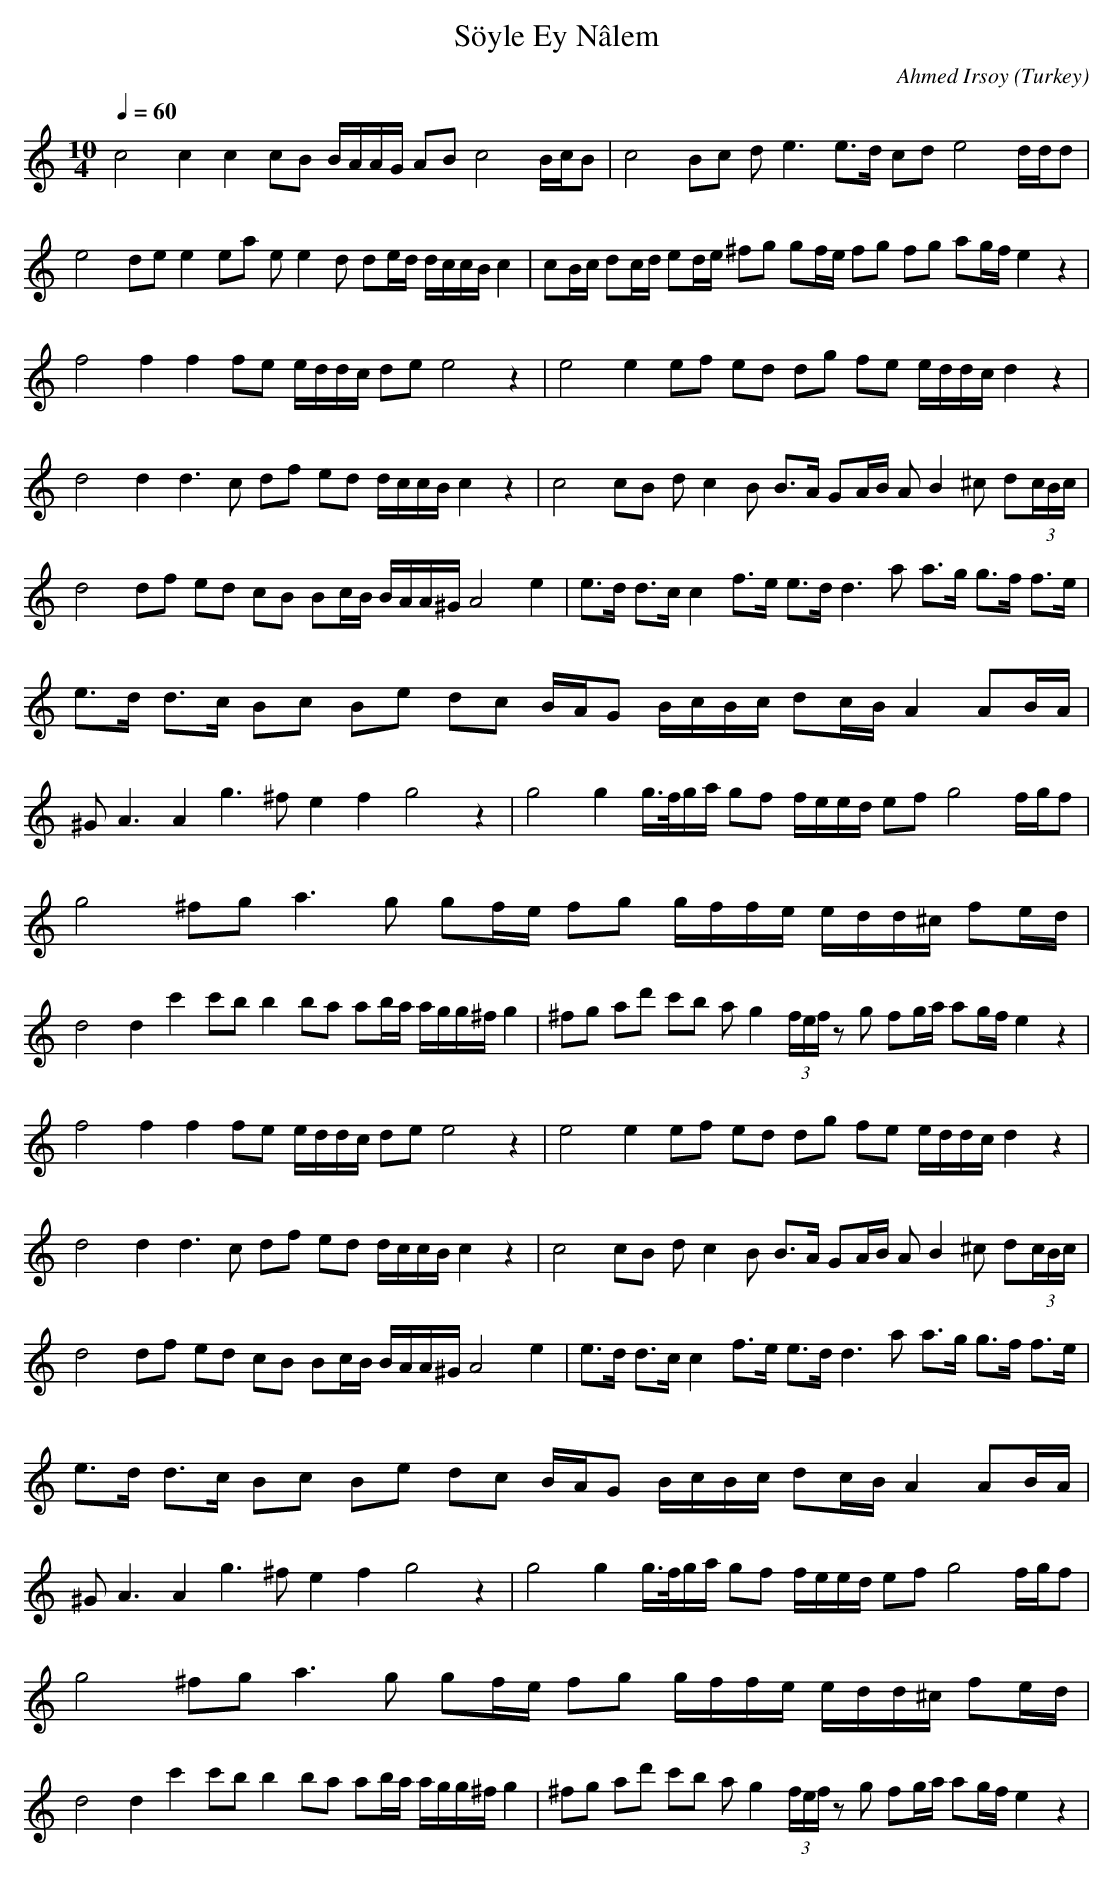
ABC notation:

X:1
T: Söyle Ey Nâlem
C: Ahmed Irsoy
O: Turkey
M: 10/4
L: 1/16
K: C
Q: 1/4=60
c8 c4 c4 c2B2 BAAG A2B2 c8 BcB2  | \
w:   |
c8 B2c2 d2e6 e3d c2d2 e8 ddd2  |
w:   |
e8 d2e2 e4 e2a2 e2e4d2 d2ed dccB c4  | \
w:   |
c2Bc d2cd e2de ^f2g2 g2fe f2g2 f2g2 a2gf e4 z4  |
w:   |
f8 f4 f4 f2e2 eddc d2e2 e8 z4  | e8 e4 e2f2 e2d2 d2g2 f2e2 eddc d4 z4  |
w:   |   |
d8 d4 d6c2 d2f2 e2d2 dccB c4 z4  | \
w:   |
c8 c2B2 d2c4B2 B3A G2AB A2B4^c2 d2(3cBc  |
w:   |
d8 d2f2 e2d2 c2B2 B2cB BAA^G A8 e4  | \
w:   |
e3d d3c c4 f3e e3d d6a2 a3g g3f f3e  |
w:   |
e3d d3c B2c2 B2e2 d2c2 BAG2 BcBc d2cB A4 A2BA  |
w:   |
^G2A6 A4 g6^f2 e4 f4 g8 z4  | g8 g4 g3/2f/ga g2f2 feed e2f2 g8 fgf2  |
w:   |   |
g8 ^f2g2 a6g2 g2fe f2g2 gffe edd^c f2ed  |
w:   |
d8 d4 c'4 c'2b2 b4 b2a2 a2ba agg^f g4  | \
w:   |
^f2g2 a2d'2 c'2b2 a2g4(3fef z2g2 f2ga a2gf e4 z4  |
w:   |
f8 f4 f4 f2e2 eddc d2e2 e8 z4  | e8 e4 e2f2 e2d2 d2g2 f2e2 eddc d4 z4  |
w:   |   |
d8 d4 d6c2 d2f2 e2d2 dccB c4 z4  | \
w:   |
c8 c2B2 d2c4B2 B3A G2AB A2B4^c2 d2(3cBc  |
w:   |
d8 d2f2 e2d2 c2B2 B2cB BAA^G A8 e4  | \
w:   |
e3d d3c c4 f3e e3d d6a2 a3g g3f f3e  |
w:   |
e3d d3c B2c2 B2e2 d2c2 BAG2 BcBc d2cB A4 A2BA  |
w:   |
^G2A6 A4 g6^f2 e4 f4 g8 z4  | g8 g4 g3/2f/ga g2f2 feed e2f2 g8 fgf2  |
w:   |   |
g8 ^f2g2 a6g2 g2fe f2g2 gffe edd^c f2ed  |
w:   |
d8 d4 c'4 c'2b2 b4 b2a2 a2ba agg^f g4  | \
w:   |
^f2g2 a2d'2 c'2b2 a2g4(3fef z2g2 f2ga a2gf e4 z4  |
w:   |
|
